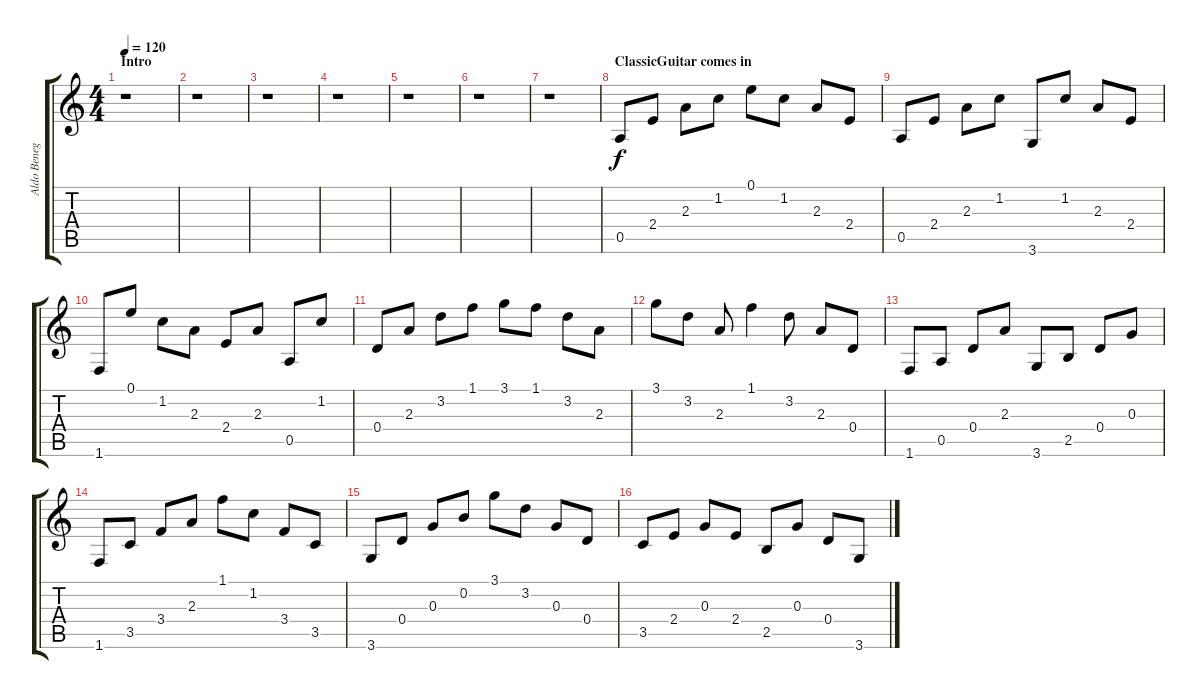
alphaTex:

\track ("Aldo Benegas" "Aldo Beneg") {instrument acousticguitarnylon}
\staff {score tabs}
\tuning (E4 B3 G3 D3 A2 E2) {hide}
\ts (4 4)
\section ("" "Intro")
\tempo 120
\clef g2
\ks c
r.1{dy f instrument acousticguitarnylon} |
r.1 |
r.1 |
r.1 |
r.1 |
r.1 |
r.1 |
\section ("" "ClassicGuitar comes in")
0.5.8 2.4.8 2.3.8 1.2.8 0.1.8 1.2.8 2.3.8 2.4.8 |
0.5.8 2.4.8 2.3.8 1.2.8 3.6.8 1.2.8 2.3.8 2.4.8 |
1.6.8 0.1.8 1.2.8 2.3.8 2.4.8 2.3.8 0.5.8 1.2.8 |
0.4.8 2.3.8 3.2.8 1.1.8 3.1.8 1.1.8 3.2.8 2.3.8 |
3.1.8 3.2.8 2.3.8 1.1.4 3.2.8 2.3.8 0.4.8 |
1.6.8 0.5.8 0.4.8 2.3.8 3.6.8 2.5.8 0.4.8 0.3.8 |
1.6.8 3.5.8 3.4.8 2.3.8 1.1.8 1.2.8 3.4.8 3.5.8 |
3.6.8 0.4.8 0.3.8 0.2.8 3.1.8 3.2.8 0.3.8 0.4.8 |
3.5.8 2.4.8 0.3.8 2.4.8 2.5.8 0.3.8 0.4.8 3.6.8
